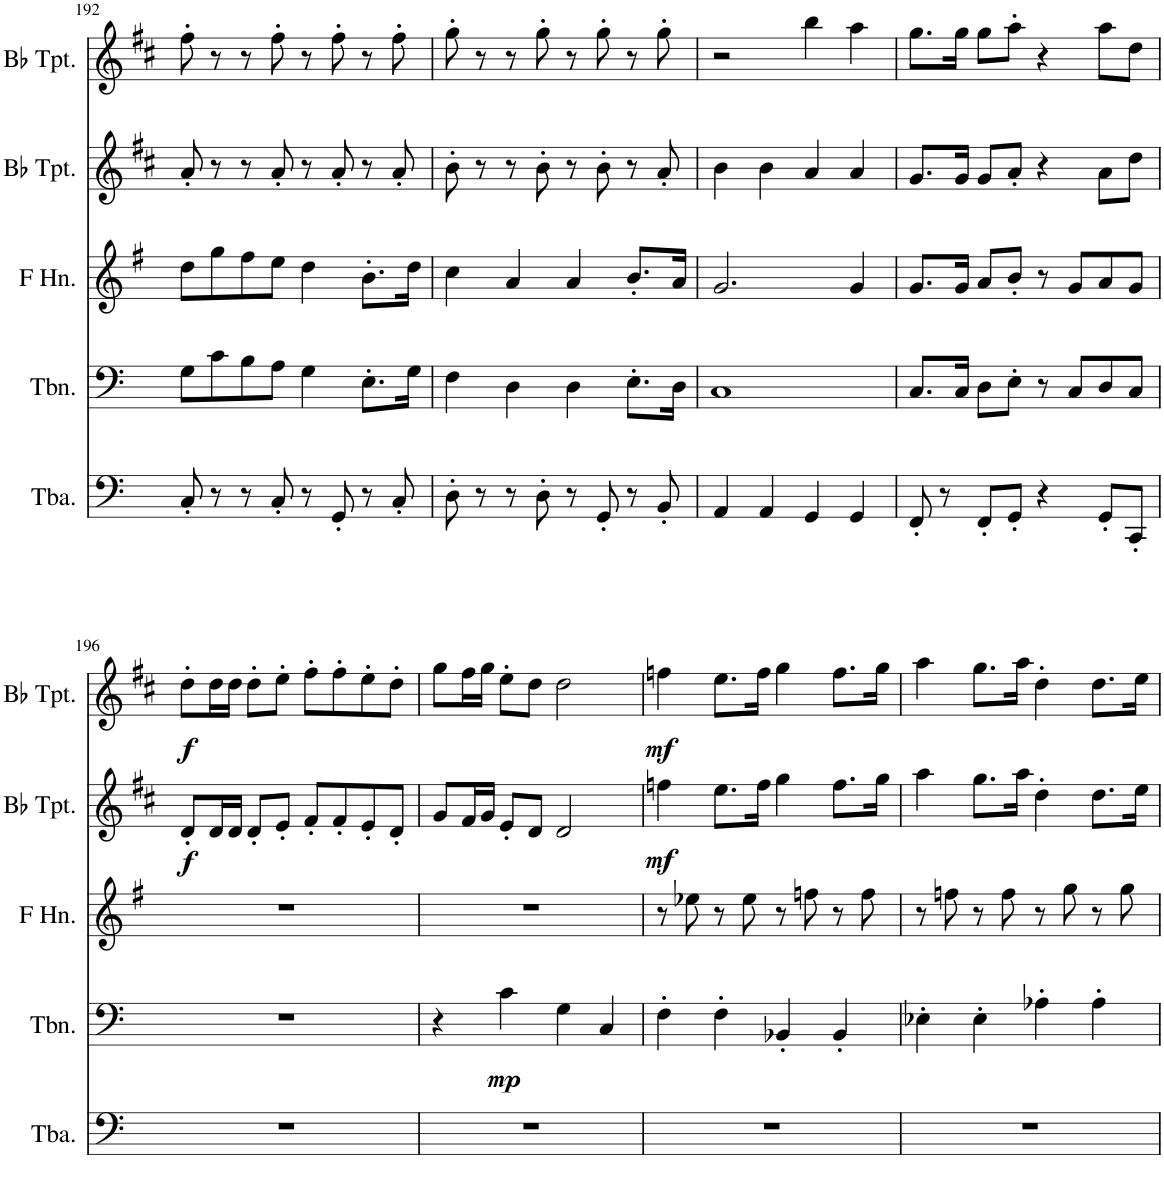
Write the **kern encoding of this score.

**kern	**kern	**dynam	**kern	**kern	**dynam	**kern	**dynam
*part5	*part4	*part4	*part3	*part2	*part2	*part1	*part1
*staff5	*staff4	*staff4	*staff3	*staff2	*staff2	*staff1	*staff1
*I"Tuba	*I"Trombone	*	*I"Horn in F	*I"Bb Trumpet 2	*	*I"Bb Trumpet 1	*
*I'Tba.	*I'Tbn.	*	*	*I'Bb Tpt.	*	*I'Bb Tpt.	*
!!LO:PB:g=z
*clefF4	*clefF4	*	*clefG2	*clefG2	*	*clefG2	*
*	*	*	*Trd4c7	*Trd1c2	*	*Trd1c2	*
*k[]	*k[]	*	*k[f#]	*k[f#c#]	*	*k[f#c#]	*
*M4/4	*M4/4	*	*M4/4	*M4/4	*	*M4/4	*
=192	=192	=192	=192	=192	=192	=192	=192
8C'/	8G\L	.	8dd\L	8a'/	.	8ff#'\	.
8r	8c\	.	8gg\	8r	.	8r	.
8r	8B\	.	8ff#\	8r	.	8r	.
8C'/	8A\J	.	8ee\J	8a'/	.	8ff#'\	.
8r	4G\	.	4dd\	8r	.	8r	.
8GG'/	.	.	.	8a'/	.	8ff#'\	.
8r	8.E'\L	.	8.b'\L	8r	.	8r	.
8C'/	.	.	.	8a'/	.	8ff#'\	.
.	16G\Jk	.	16dd\Jk	.	.	.	.
=193	=193	=193	=193	=193	=193	=193	=193
8D'\	4F\	.	4cc\	8b'\	.	8gg'\	.
8r	.	.	.	8r	.	8r	.
8r	4D\	.	4a/	8r	.	8r	.
8D'\	.	.	.	8b'\	.	8gg'\	.
8r	4D\	.	4a/	8r	.	8r	.
8GG'/	.	.	.	8b'\	.	8gg'\	.
8r	8.E'\L	.	8.b'/L	8r	.	8r	.
8BB'/	.	.	.	8a'/	.	8gg'\	.
.	16D\Jk	.	16a/Jk	.	.	.	.
=194	=194	=194	=194	=194	=194	=194	=194
4AA/	1C	.	2.g/	4b\	.	2r	.
4AA/	.	.	.	4b\	.	.	.
4GG/	.	.	.	4a/	.	4bb\	.
4GG/	.	.	4g/	4a/	.	4aa\	.
=195	=195	=195	=195	=195	=195	=195	=195
8FF'/	8.C/L	.	8.g/L	8.g/L	.	8.gg\L	.
8r	.	.	.	.	.	.	.
.	16C/Jk	.	16g/Jk	16g/Jk	.	16gg\Jk	.
8FF'/L	8D\L	.	8a/L	8g/L	.	8gg\L	.
8GG'/J	8E'\J	.	8b'/J	8a'/J	.	8aa'\J	.
4r	8r	.	8r	4r	.	4r	.
.	8C/L	.	8g/L	.	.	.	.
8GG'/L	8D/	.	8a/	8a\L	.	8aa\L	.
8CC'/J	8C/J	.	8g/J	8dd\J	.	8dd\J	.
!!LO:LB:g=z
=196	=196	=196	=196	=196	=196	=196	=196
!	!	!	!	!	!LO:DY:b	!	!LO:DY:b
1r	1r	.	1r	8d'/L	f	8dd'\L	f
.	.	.	.	16d/L	.	16dd\L	.
.	.	.	.	16d/JJ	.	16dd\JJ	.
.	.	.	.	8d'/L	.	8dd'\L	.
.	.	.	.	8e'/J	.	8ee'\J	.
.	.	.	.	8f#'/L	.	8ff#'\L	.
.	.	.	.	8f#'/	.	8ff#'\	.
.	.	.	.	8e'/	.	8ee'\	.
.	.	.	.	8d'/J	.	8dd'\J	.
=197	=197	=197	=197	=197	=197	=197	=197
1r	4r	.	1r	8g/L	.	8gg\L	.
.	.	.	.	16f#/L	.	16ff#\L	.
.	.	.	.	16g/JJ	.	16gg\JJ	.
!	!	!LO:DY:b	!	!	!	!	!
.	4c\	mp	.	8e'/L	.	8ee'\L	.
.	.	.	.	8d/J	.	8dd\J	.
.	4G\	.	.	2d/	.	2dd\	.
.	4C/	.	.	.	.	.	.
=198	=198	=198	=198	=198	=198	=198	=198
!	!	!	!	!	!LO:DY:b	!	!LO:DY:b
1r	4F'\	.	8r	4ffn\	mf	4ffn\	mf
.	.	.	8ee-X\	.	.	.	.
.	4F'\	.	8r	8.ee\L	.	8.ee\L	.
.	.	.	8ee-\	.	.	.	.
.	.	.	.	16ff\Jk	.	16ff\Jk	.
.	4BB-X'/	.	8r	4gg\	.	4gg\	.
.	.	.	8ffn\	.	.	.	.
.	4BB-'/	.	8r	8.ff\L	.	8.ff\L	.
.	.	.	8ff\	.	.	.	.
.	.	.	.	16gg\Jk	.	16gg\Jk	.
=199	=199	=199	=199	=199	=199	=199	=199
1r	4E-X'\	.	8r	4aa\	.	4aa\	.
.	.	.	8ffn\	.	.	.	.
.	4E-'\	.	8r	8.gg\L	.	8.gg\L	.
.	.	.	8ff\	.	.	.	.
.	.	.	.	16aa\Jk	.	16aa\Jk	.
.	4A-X'\	.	8r	4dd'\	.	4dd'\	.
.	.	.	8gg\	.	.	.	.
.	4A-'\	.	8r	8.dd\L	.	8.dd\L	.
.	.	.	8gg\	.	.	.	.
.	.	.	.	16ee\Jk	.	16ee\Jk	.
=	=	=	=	=	=	=	=
*-	*-	*-	*-	*-	*-	*-	*-
